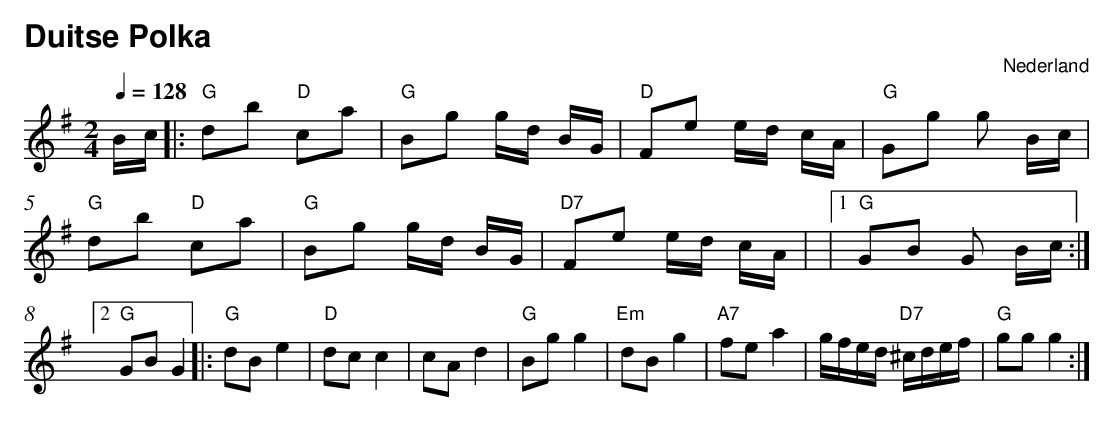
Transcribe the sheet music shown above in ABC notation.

X:1
T:Duitse Polka
O:Nederland
M:2/4
L:1/8
Q:1/4=128
K:G
V:1
B/c/ |:"G" db"D" ca|"G" Bg g/d/ B/G/|"D" Fe e/d/ c/A/|"G" Gg g B/c/|"G" db"D" ca|"G" Bg g/d/ B/G/|"D7" Fe e/d/ c/A/|
|1 "G" GB G B/c/:|2 "G" GBG2 || |:"G" dB e2 |"D" dc c2 |
cA d2 |"G" Bg g2 |"Em" dB g2 |"A7" fe a2 |
g/f/e/d/ "D7" ^c/d/e/f/ |"G" gg g2 :|
